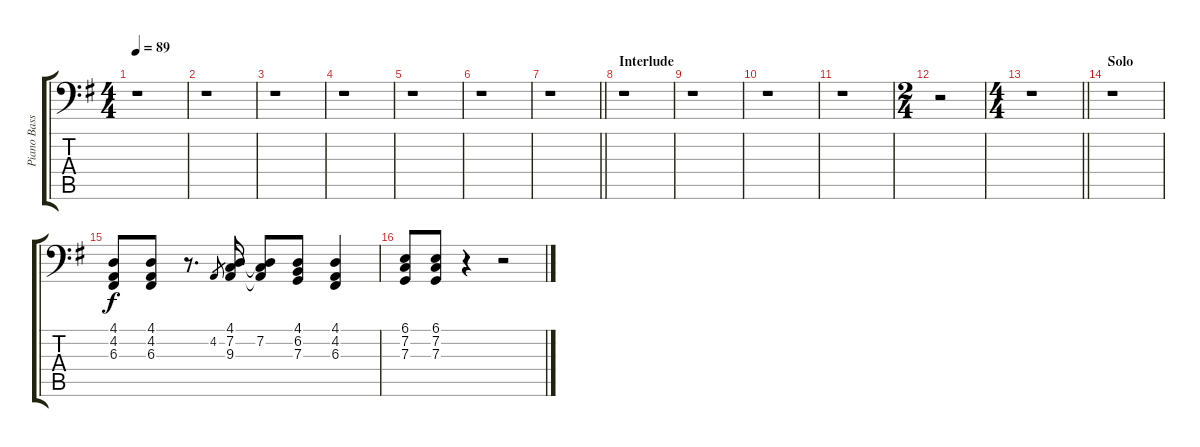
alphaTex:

\track ("Piano Bass II" "Piano Bass") {instrument brightacousticpiano}
\staff {score tabs}
\tuning (Bb2 F2 C2 G1 D1 A0) {hide}
\ts (4 4)
\tempo 89
\clef f4
\ks g
r.1{dy f} |
r.1 |
r.1 |
r.1 |
r.1 |
r.1 |
\barLineRight lightlight
r.1 |
\section ("" "Interlude")
r.1 |
r.1 |
r.1 |
r.1 |
\ts (2 4)
r.2 |
\ts (4 4)
\barLineRight lightlight
r.1 |
\section ("" "Solo")
r.1 |
(4.1 4.2 6.3).8 (4.1 4.2 6.3).8 r.8{d} 4.2.8{gr} (4.1 7.2 9.3).16 (4.1{t} 7.2 9.3{t}).8 (4.1 6.2 7.3).8 (4.1 4.2 6.3).4 |
(6.1 7.2 7.3).8 (6.1 7.2 7.3).8 r.4 r.2
